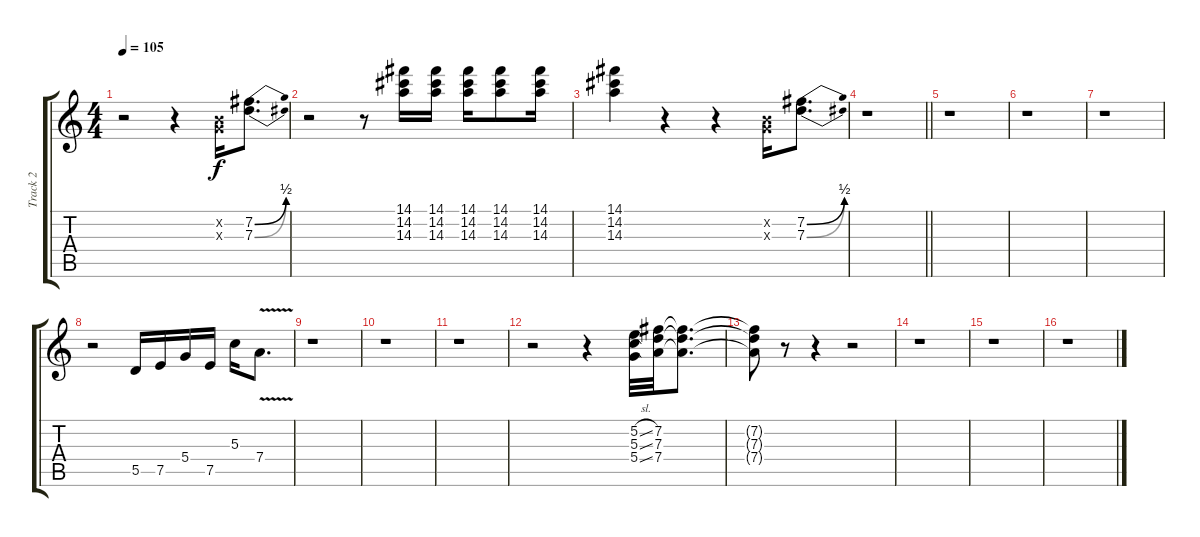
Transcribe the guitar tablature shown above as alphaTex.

\track ("Track 2" "Track 2") {instrument distortionguitar}
\staff {score tabs}
\tuning (E4 B3 G3 D3 A2 E2) {hide}
\ts (4 4)
\tempo 105
\clef g2
\ks c
r.2{dy f} r.4 (0.2{x} 0.3{x}).16 (7.2{be (bend 0 0 60 2)} 7.3{be (bend 0 0 60 2)}).8{d} |
r.2 r.8 (14.1 14.2 14.3).16 (14.1 14.2 14.3).16 (14.1 14.2 14.3).16 (14.1 14.2 14.3).8 (14.1 14.2 14.3).16 |
(14.1 14.2 14.3).4 r.4 r.4 (0.2{x} 0.3{x}).16 (7.2{be (bend 0 0 60 2)} 7.3{be (bend 0 0 60 2)}).8{d} |
\barLineRight lightlight
r.1 |
r.1 |
r.1 |
r.1 |
r.2 5.5.16 7.5.16 5.4.16 7.5.16 5.3.16 7.4{v}.8{d} |
r.1 |
r.1 |
r.1 |
r.2 r.4 (5.2{sl} 5.3{sl} 5.4{sl}).32 (7.2 7.3 7.4).32 (7.2{t} 7.3{t} 7.4{t}).8{d} |
(7.2{t} 7.3{t} 7.4{t}).8 r.8 r.4 r.2 |
r.1 |
r.1 |
r.1
